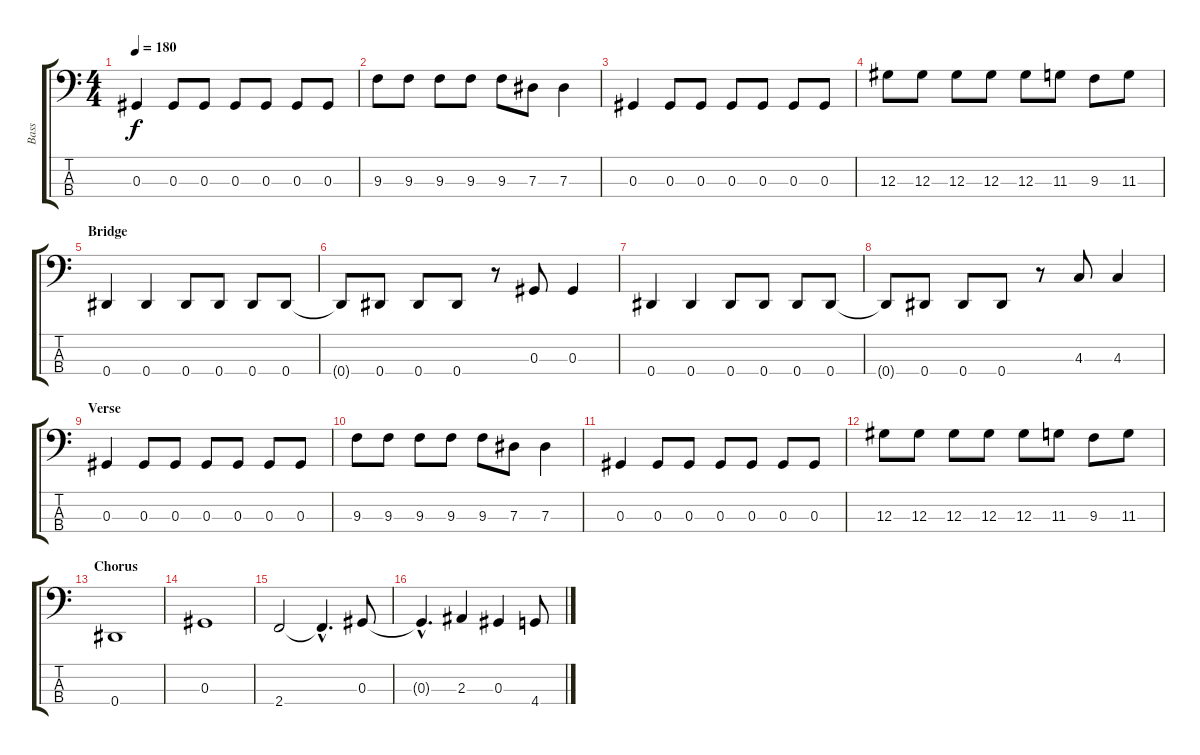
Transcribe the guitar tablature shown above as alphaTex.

\track ("Bass" "Bass") {instrument electricbasspick}
\staff {score tabs}
\tuning (Gb2 Db2 Ab1 Eb1) {hide}
\ts (4 4)
\tempo 180
\clef f4
\ks c
0.3.4{dy f} 0.3.8 0.3.8 0.3.8 0.3.8 0.3.8 0.3.8 |
9.3.8 9.3.8 9.3.8 9.3.8 9.3.8 7.3.8 7.3.4 |
0.3.4 0.3.8 0.3.8 0.3.8 0.3.8 0.3.8 0.3.8 |
12.3.8 12.3.8 12.3.8 12.3.8 12.3.8 11.3.8 9.3.8 11.3.8 |
\section ("" "Bridge")
0.4.4 0.4.4 0.4.8 0.4.8 0.4.8 0.4.8 |
0.4{t}.8 0.4.8 0.4.8 0.4.8 r.8 0.3.8 0.3.4 |
0.4.4 0.4.4 0.4.8 0.4.8 0.4.8 0.4.8 |
0.4{t}.8 0.4.8 0.4.8 0.4.8 r.8 4.3.8 4.3.4 |
\section ("" "Verse")
0.3.4 0.3.8 0.3.8 0.3.8 0.3.8 0.3.8 0.3.8 |
9.3.8 9.3.8 9.3.8 9.3.8 9.3.8 7.3.8 7.3.4 |
0.3.4 0.3.8 0.3.8 0.3.8 0.3.8 0.3.8 0.3.8 |
12.3.8 12.3.8 12.3.8 12.3.8 12.3.8 11.3.8 9.3.8 11.3.8 |
\section ("" "Chorus")
0.4.1 |
0.3.1 |
2.4.2 2.4{hac t}.4{d} 0.3.8 |
0.3{hac t}.4{d} 2.3.4 0.3.4 4.4.8
